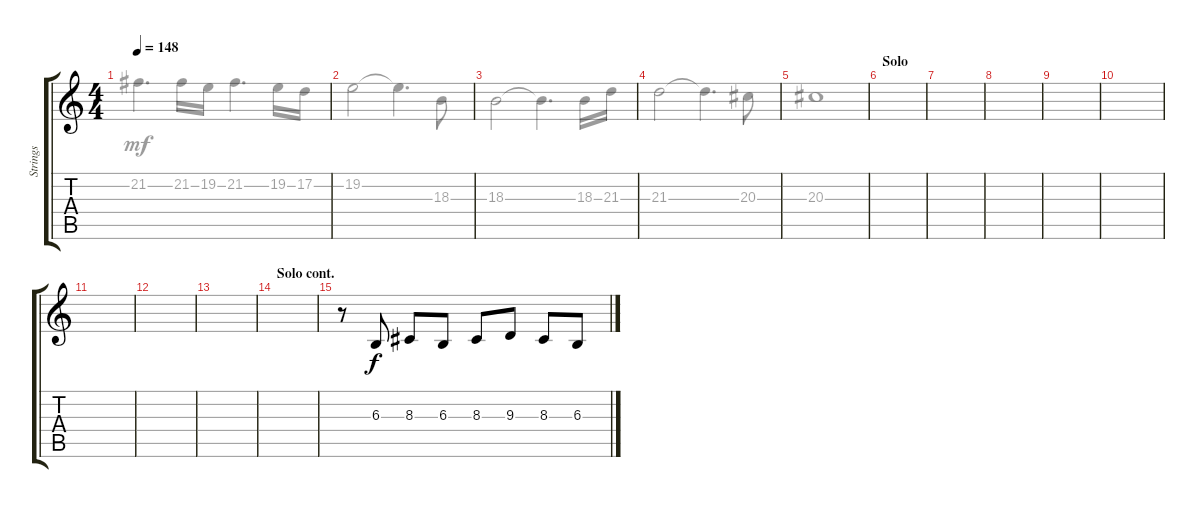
\track ("Strings" "Strings") {instrument violin}
\staff {score tabs}
\tuning (D4 A3 F3 C3 G2 C2) {hide}
\voice
\ts (4 4)
\tempo 148
\clef g2
\ks c
|
|
|
|
|
\section ("" "Solo")
|
|
|
|
|
|
|
|
\section ("" "Solo cont.")
|
r.8 6.3.8 8.3.8 6.3.8 8.3.8 9.3.8 8.3.8 6.3.8 |
\voice
\clef g2
\ottava regular
\simile none
\ks c
21.2.4{d dy mf} 21.2.16 19.2.16 21.2.4{d} 19.2.16 17.2.16 |
19.2.2 19.2{t}.4{d} 18.3.8 |
18.3.2 18.3{t}.4{d} 18.3.16 21.3.16 |
21.3.2 21.3{t}.4{d} 20.3.8 |
20.3.1 |
|
|
|
|
|
|
|
|
|
|
